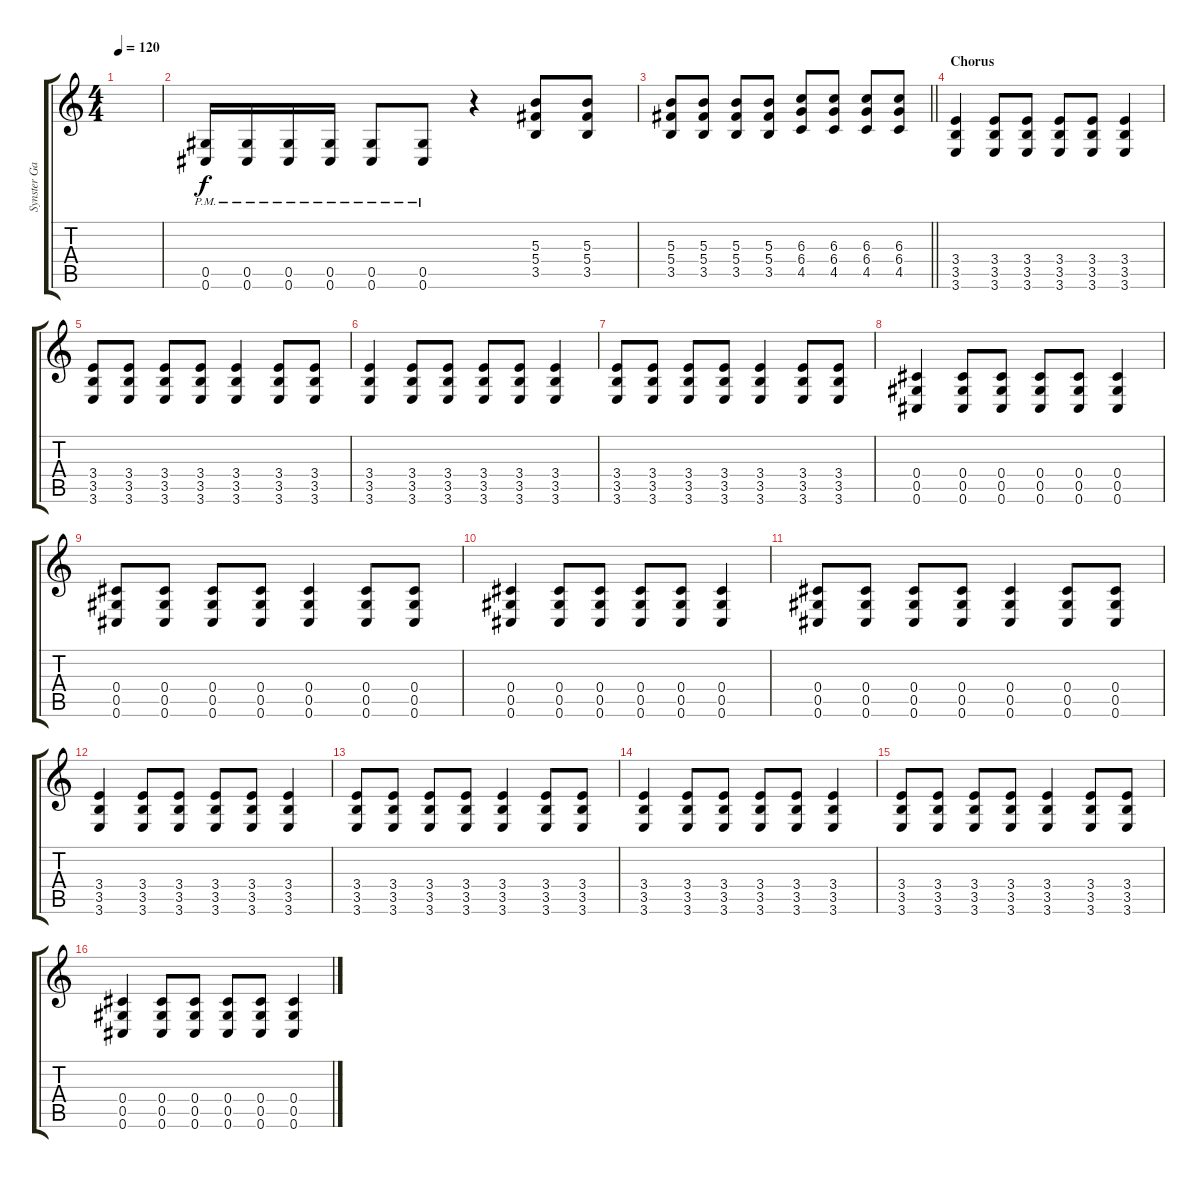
\track ("Synster Gates" "Synster Ga") {instrument distortionguitar}
\staff {score tabs}
\tuning (Eb4 Bb3 Gb3 Db3 Ab2 Db2) {hide}
\ts (4 4)
\tempo 120
\clef g2
\ks c
|
(0.5{pm} 0.6{pm}).16 (0.5{pm} 0.6{pm}).16 (0.5{pm} 0.6{pm}).16 (0.5{pm} 0.6{pm}).16 (0.5{pm} 0.6{pm}).8 (0.5{pm} 0.6{pm}).8 r.4 (5.3 5.4 3.5).8 (5.3 5.4 3.5).8 |
\barLineRight lightlight
(5.3 5.4 3.5).8 (5.3 5.4 3.5).8 (5.3 5.4 3.5).8 (5.3 5.4 3.5).8 (6.3 6.4 4.5).8 (6.3 6.4 4.5).8 (6.3 6.4 4.5).8 (6.3 6.4 4.5).8 |
\section ("" "Chorus")
(3.4 3.5 3.6).4{balance 4} (3.4 3.5 3.6).8 (3.4 3.5 3.6).8 (3.4 3.5 3.6).8 (3.4 3.5 3.6).8 (3.4 3.5 3.6).4 |
(3.4 3.5 3.6).8 (3.4 3.5 3.6).8 (3.4 3.5 3.6).8 (3.4 3.5 3.6).8 (3.4 3.5 3.6).4 (3.4 3.5 3.6).8 (3.4 3.5 3.6).8 |
(3.4 3.5 3.6).4 (3.4 3.5 3.6).8 (3.4 3.5 3.6).8 (3.4 3.5 3.6).8 (3.4 3.5 3.6).8 (3.4 3.5 3.6).4 |
(3.4 3.5 3.6).8 (3.4 3.5 3.6).8 (3.4 3.5 3.6).8 (3.4 3.5 3.6).8 (3.4 3.5 3.6).4 (3.4 3.5 3.6).8 (3.4 3.5 3.6).8 |
(0.4 0.5 0.6).4 (0.4 0.5 0.6).8 (0.4 0.5 0.6).8 (0.4 0.5 0.6).8 (0.4 0.5 0.6).8 (0.4 0.5 0.6).4 |
(0.4 0.5 0.6).8 (0.4 0.5 0.6).8 (0.4 0.5 0.6).8 (0.4 0.5 0.6).8 (0.4 0.5 0.6).4 (0.4 0.5 0.6).8 (0.4 0.5 0.6).8 |
(0.4 0.5 0.6).4 (0.4 0.5 0.6).8 (0.4 0.5 0.6).8 (0.4 0.5 0.6).8 (0.4 0.5 0.6).8 (0.4 0.5 0.6).4 |
(0.4 0.5 0.6).8 (0.4 0.5 0.6).8 (0.4 0.5 0.6).8 (0.4 0.5 0.6).8 (0.4 0.5 0.6).4 (0.4 0.5 0.6).8 (0.4 0.5 0.6).8 |
(3.4 3.5 3.6).4 (3.4 3.5 3.6).8 (3.4 3.5 3.6).8 (3.4 3.5 3.6).8 (3.4 3.5 3.6).8 (3.4 3.5 3.6).4 |
(3.4 3.5 3.6).8 (3.4 3.5 3.6).8 (3.4 3.5 3.6).8 (3.4 3.5 3.6).8 (3.4 3.5 3.6).4 (3.4 3.5 3.6).8 (3.4 3.5 3.6).8 |
(3.4 3.5 3.6).4 (3.4 3.5 3.6).8 (3.4 3.5 3.6).8 (3.4 3.5 3.6).8 (3.4 3.5 3.6).8 (3.4 3.5 3.6).4 |
(3.4 3.5 3.6).8 (3.4 3.5 3.6).8 (3.4 3.5 3.6).8 (3.4 3.5 3.6).8 (3.4 3.5 3.6).4 (3.4 3.5 3.6).8 (3.4 3.5 3.6).8 |
(0.4 0.5 0.6).4 (0.4 0.5 0.6).8 (0.4 0.5 0.6).8 (0.4 0.5 0.6).8 (0.4 0.5 0.6).8 (0.4 0.5 0.6).4
